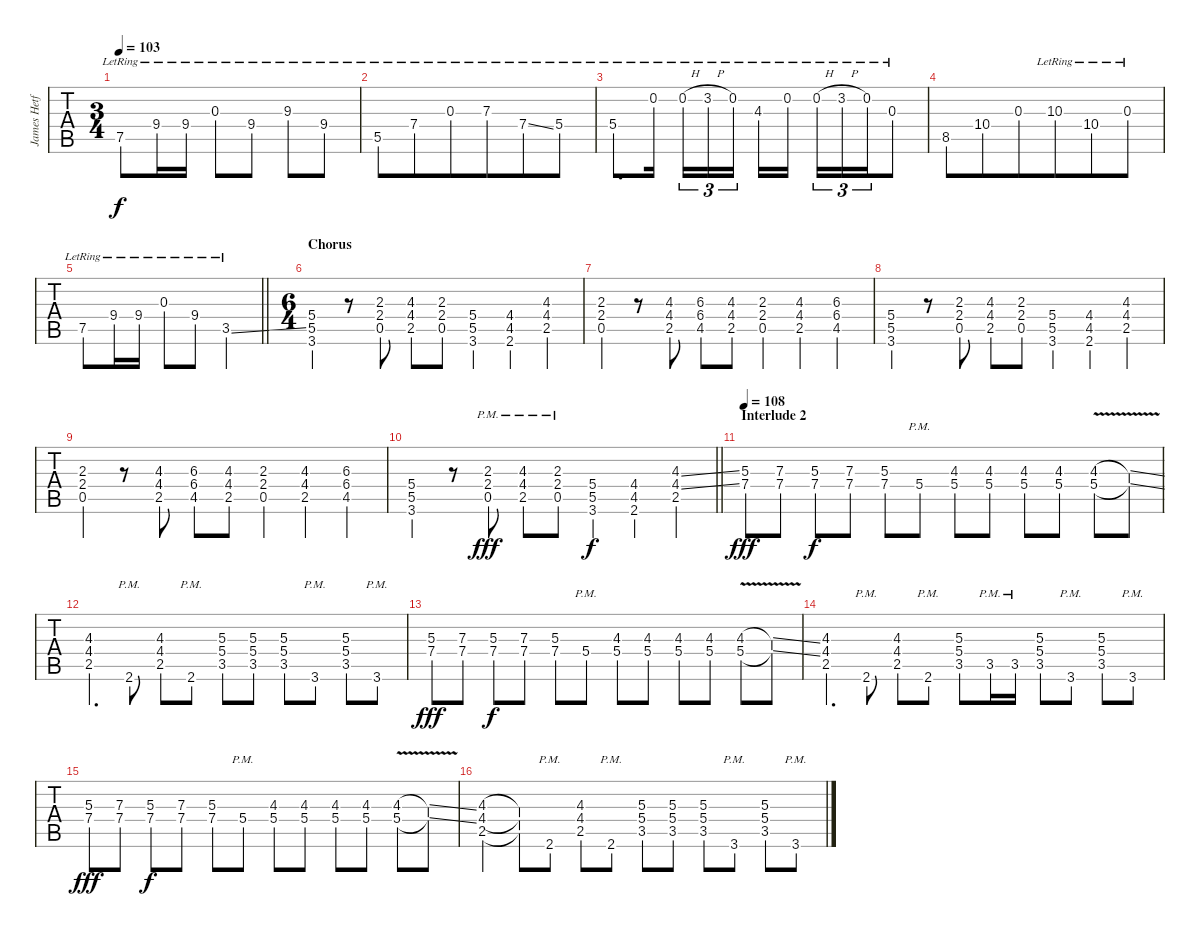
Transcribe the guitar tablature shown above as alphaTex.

\track ("James Hetfield" "James Hetf") {instrument electricguitarjazz}
\staff {tabs}
\tuning (E4 B3 G3 D3 A2 E2) {hide}
\ts (3 4)
\tempo 103
\clef g2
\ks c
7.5{lr}.8{dy f} 9.4{lr}.16 9.4{lr}.16 0.3{lr}.8 9.4{lr}.8 9.3{lr}.8 9.4{lr}.8 |
5.5{lr}.8 7.4{lr}.8{beam merge} 0.3{lr}.8 7.3{lr}.8{beam merge} 7.4{ss lr}.8 5.4{lr}.8 |
5.4{lr}.8{d} 0.2{lr}.16 0.2{h lr}.16{tu (3 2)} 3.2{h lr}.16{tu (3 2)} 0.2{lr}.16{tu (3 2) beam splitsecondary} 4.3{lr}.16{beam merge} 0.2{lr}.16 0.2{h lr}.16{tu (3 2) beam merge} 3.2{h lr}.16{tu (3 2) beam merge} 0.2{lr}.16{tu (3 2) beam merge} 0.3{lr}.8 |
8.5.8 10.4.8{beam merge} 0.3.8 10.3{lr}.8{beam merge} 10.4{lr}.8 0.3{lr}.8 |
\barLineRight lightlight
7.5{lr}.8 9.4{lr}.16 9.4{lr}.16 0.3{lr}.8 9.4{lr}.8 3.5{ss lr}.4 |
\ts (6 4)
\section ("" "Chorus")
(5.4 5.5 3.6).4{instrument overdrivenguitar} r.8 (2.3 2.4 0.5).8 (4.3 4.4 2.5).8 (2.3 2.4 0.5).8 (5.4 5.5 3.6).4 (4.4 4.5 2.6).4 (4.3 4.4 2.5).4 |
(2.3 2.4 0.5).4 r.8 (4.3 4.4 2.5).8 (6.3 6.4 4.5).8 (4.3 4.4 2.5).8 (2.3 2.4 0.5).4 (4.3 4.4 2.5).4 (6.3 6.4 4.5).4 |
(5.4 5.5 3.6).4 r.8 (2.3 2.4 0.5).8 (4.3 4.4 2.5).8 (2.3 2.4 0.5).8 (5.4 5.5 3.6).4 (4.4 4.5 2.6).4 (4.3 4.4 2.5).4 |
(2.3 2.4 0.5).4 r.8 (4.3 4.4 2.5).8 (6.3 6.4 4.5).8 (4.3 4.4 2.5).8 (2.3 2.4 0.5).4 (4.3 4.4 2.5).4 (6.3 6.4 4.5).4 |
\barLineRight lightlight
(5.4 5.5 3.6).4 r.8 (2.3{hac pm} 2.4{hac pm} 0.5{hac pm}).8{dy fff} (4.3{hac pm} 4.4{hac pm} 2.5{hac pm}).8 (2.3{hac pm} 2.4{hac pm} 0.5{hac pm}).8 (5.4 5.5 3.6).4{dy f} (4.4 4.5 2.6).4 (4.3{ss} 4.4{ss} 2.5).4 |
\section ("" "Interlude 2")
\tempo 108
(5.3{hac} 7.4{hac}).8{dy fff} (7.3{hac} 7.4{hac}).8 (5.3 7.4).8{dy f} (7.3 7.4).8 (5.3 7.4).8{beam merge} 5.4{pm}.8{beam split} (4.3 5.4).8{beam merge} (4.3 5.4).8 (4.3 5.4).8 (4.3 5.4).8 (4.3{v} 5.4{v}).8 (4.3{ss t} 5.4{ss t}).8 |
(4.3 4.4 2.5).4{d} 2.6{pm}.8 (4.3 4.4 2.5).8 2.6{pm}.8 (5.3 5.4 3.5).8 (5.3 5.4 3.5).8 (5.3 5.4 3.5).8 3.6{pm}.8 (5.3 5.4 3.5).8 3.6{pm}.8 |
(5.3{hac} 7.4{hac}).8{dy fff} (7.3{hac} 7.4{hac}).8 (5.3 7.4).8{dy f} (7.3 7.4).8 (5.3 7.4).8{beam merge} 5.4{pm}.8{beam split} (4.3 5.4).8{beam merge} (4.3 5.4).8 (4.3 5.4).8 (4.3 5.4).8 (4.3{v} 5.4{v}).8 (4.3{ss t} 5.4{ss t}).8 |
(4.3 4.4 2.5).4{d} 2.6{pm}.8 (4.3 4.4 2.5).8 2.6{pm}.8 (5.3 5.4 3.5).8 3.5{pm}.16 3.5{pm}.16 (5.3 5.4 3.5).8 3.6{pm}.8 (5.3 5.4 3.5).8 3.6{pm}.8 |
(5.3{hac} 7.4{hac}).8{dy fff} (7.3{hac} 7.4{hac}).8 (5.3 7.4).8{dy f} (7.3 7.4).8 (5.3 7.4).8{beam merge} 5.4{pm}.8{beam split} (4.3 5.4).8{beam merge} (4.3 5.4).8 (4.3 5.4).8 (4.3 5.4).8 (4.3{v} 5.4{v}).8 (4.3{ss t} 5.4{ss t}).8 |
(4.3 4.4 2.5).4 (4.3{t} 4.4{t} 2.5{t}).8 2.6{pm}.8 (4.3 4.4 2.5).8 2.6{pm}.8 (5.3 5.4 3.5).8 (5.3 5.4 3.5).8 (5.3 5.4 3.5).8 3.6{pm}.8 (5.3 5.4 3.5).8 3.6{pm}.8
